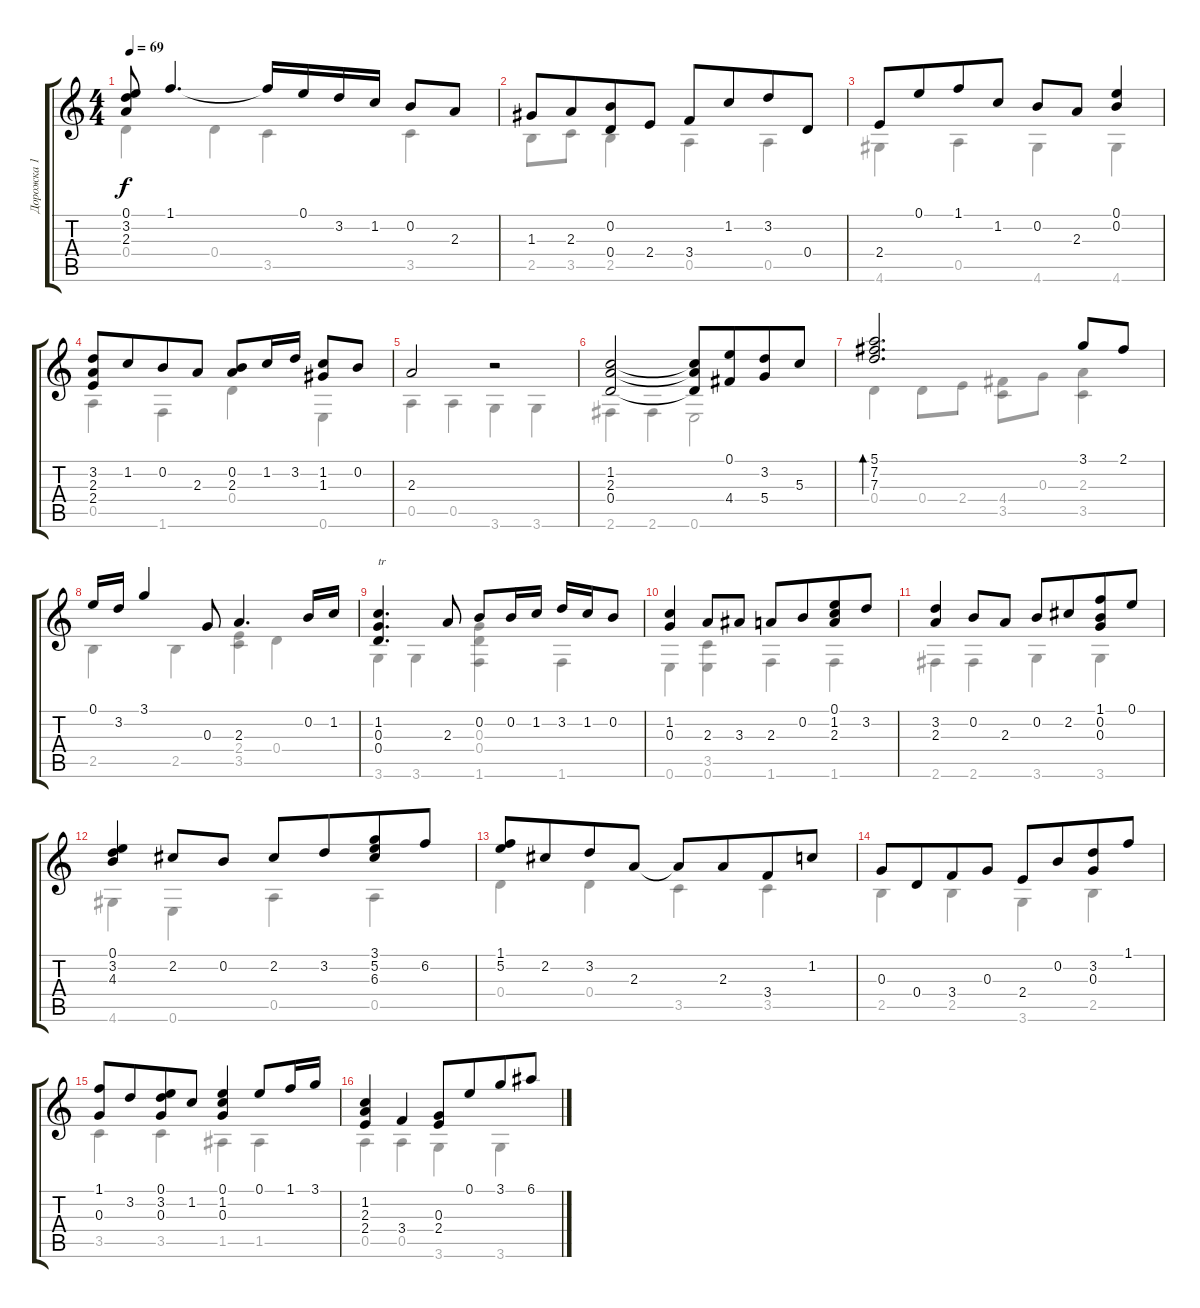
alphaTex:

\track ("Дорожка 1" "Дорожка 1") {instrument acousticguitarnylon}
\staff {score tabs}
\tuning (E4 B3 G3 D3 A2 E2) {hide}
\voice
\ts (4 4)
\tempo 69
\clef g2
\ks c
(0.1 3.2 2.3).8{dy f} 1.1.4{d} 1.1{t}.16 0.1.16 3.2.16 1.2.16 0.2.8 2.3.8 |
1.3.8 2.3.8{beam merge} (0.2 0.4).8 2.4.8 3.4.8 1.2.8{beam merge} 3.2.8 0.4.8 |
2.4.8 0.1.8{beam merge} 1.1.8 1.2.8 0.2.8 2.3.8 (0.1 0.2).4 |
(3.2 2.3 2.4).8 1.2.8{beam merge} 0.2.8 2.3.8 (0.2 2.3).8 1.2.16 3.2.16 (1.2 1.3).8 0.2.8 |
2.3.2 r.2 |
(1.2 2.3 0.4).2 (1.2{t} 2.3{t} 0.4{t}).8 (0.1 4.4).8{beam merge} (3.2 5.4).8 5.3.8 |
(5.1 7.2 7.3).2{d bd 120} 3.1.8 2.1.8 |
0.1.16 3.2.16{beam merge} 3.1.4 0.3.8 2.3.4{d} 0.2.16 1.2.16 |
(1.2 0.3 0.4).4{d txt "tr"} 2.3.8 0.2.8 0.2.16 1.2.16 3.2.16 1.2.16 0.2.8 |
(1.2 0.3).4 2.3.8 3.3.8 2.3.8 0.2.8{beam merge} (0.1 1.2 2.3).8 3.2.8 |
(3.2 2.3).4 0.2.8 2.3.8 0.2.8 2.2.8{beam merge} (1.1 0.2 0.3).8 0.1.8 |
(0.1 3.2 4.3).4 2.2.8 0.2.8 2.2.8 3.2.8{beam merge} (3.1 5.2 6.3).8 6.2.8 |
(1.1 5.2).8 2.2.8{beam merge} 3.2.8 2.3.8 2.3{t}.8 2.3.8{beam merge} 3.4.8 1.2.8 |
0.3.8 0.4.8{beam merge} 3.4.8 0.3.8 2.4.8 0.2.8{beam merge} (3.2 0.3).8 1.1.8 |
(1.1 0.3).8 3.2.8{beam merge} (0.1 3.2 0.3).8 1.2.8 (0.1 1.2 0.3).4 0.1.8 1.1.16 3.1.16 |
(1.2 2.3 2.4).4 3.4.4 (0.3 2.4).8 0.1.8{beam merge} 3.1.8 6.1.8
\voice
\clef g2
\ottava regular
\simile none
\ks c
0.4.4{dy f} 0.4.4 3.5.4 3.5.4 |
2.5.8 3.5.8 2.5.4 0.5.4 0.5.4 |
4.6.4 0.5.4 4.6.4 4.6.4 |
0.5.4 1.6.4 0.4.4 0.6.4 |
0.5.4 0.5.4 3.6.4 3.6.4 |
2.6.4 2.6.4 0.6.2 |
0.4.4 0.4.8 2.4.8 (4.4 3.5).8 0.3.8 (2.3 3.5).4 |
2.5.4 2.5.4 (2.4 3.5).4 0.4.4 |
3.6.4 3.6.4 (0.3 0.4 1.6).4 1.6.4 |
0.6.4 (3.5 0.6).4 1.6.4 1.6.4 |
2.6.4 2.6.4 3.6.4 3.6.4 |
4.6.4 0.6.4 0.5.4 0.5.4 |
0.4.4 0.4.4 3.5.4 3.5.4 |
2.5.4 2.5.4 3.6.4 2.5.4 |
3.5.4 3.5.4 1.5.4 1.5.4 |
0.5.4 0.5.4 3.6.4 3.6.4
